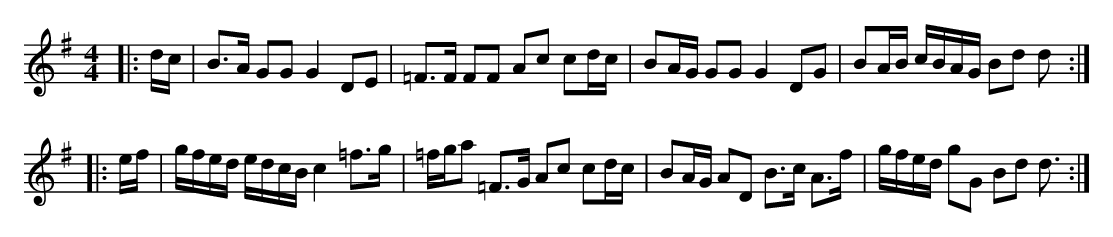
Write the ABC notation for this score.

X:1
M:4/4
K:G
|:d/c/ | B>A GG G2 DE | =F>F FF Ac cd/c/ | BA/G/ GG G2 DG | BA/B/ c/B/A/G/ Bd d:|
|:e/f/ | g/f/e/d/ e/d/c/B/ c2=f>g | =f/g/a =F>G Ac cd/c/ | BA/G/ AD B>c A>f | g/f/e/d/ gG Bd d3/ :|
